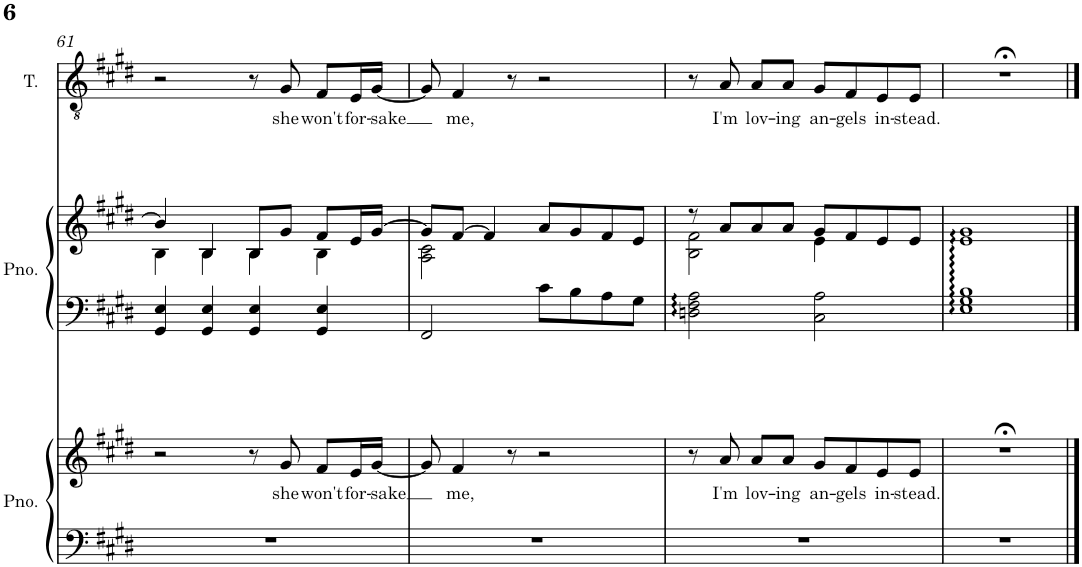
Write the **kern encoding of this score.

**kern	**kern	**text	**kern	**kern	**kern	**text
*part3	*part3	*part3	*part2	*part2	*part1	*part1
*staff5	*staff4	*staff4	*staff3	*staff2	*staff1	*staff1
*I"Piano	*	*	*I"Piano	*	*I"Tenor	*
*I'Pno.	*	*	*I'Pno.	*	*I'T.	*
!!LO:PB:g=z
*clefF4	*clefG2	*	*clefF4	*clefG2	*clefGv2	*
*k[f#c#g#d#]	*k[f#c#g#d#]	*	*k[f#c#g#d#]	*k[f#c#g#d#]	*k[f#c#g#d#]	*
*M4/4	*M4/4	*	*M4/4	*M4/4	*M4/4	*
=61	=61	=61	=61	=61	=61	=61
*	*	*	*	*^	*	*
1r	2r	.	4GG#/ 4E/	4b/]	4B\	2r	.
.	.	.	4GG#/ 4E/	4B/	4B\	.	.
.	8r	.	4GG#/ 4E/	8B/L	4B\	8r	.
!	!	!LO:LY:b	!	!	!	!	!LO:LY:b
.	8g#/	she	.	8g#/J	.	8G#/	she
!	!	!LO:LY:b	!	!	!	!	!LO:LY:b
.	8f#/L	won't	4GG#/ 4E/	8f#/L	4B\	8F#/L	won't
!	!	!LO:LY:b	!	!	!	!	!LO:LY:b
.	16e/L	for-	.	16e/L	.	16E/L	for-
!	!	!LO:LY:b	!	!	!	!	!LO:LY:b
.	[16g#/JJ	-sake	.	[16g#/JJ	.	[16G#/JJ	-sake
=62	=62	=62	=62	=62	=62	=62	=62
1r	8g#/]	.	2FF#/	8g#/L]	2A\ 2c#\	8G#/]	.
!	!	!LO:LY:b	!	!	!	!	!LO:LY:b
.	4f#/	me,	.	[8f#/J	.	4F#/	me,
.	.	.	.	4f#/]	.	.	.
.	8r	.	.	.	.	8r	.
.	2r	.	8c#\L	8a/L	2ryy	2r	.
.	.	.	8B\	8g#/	.	.	.
.	.	.	8A\	8f#/	.	.	.
.	.	.	8G#\J	8e/J	.	.	.
=63	=63	=63	=63	=63	=63	=63	=63
1r	8r	.	2Dn\ 2F#\ 2A\	8r	2B\ 2f#\	8r	.
!	!	!LO:LY:b	!	!	!	!	!LO:LY:b
.	8a/	I'm	.	8a/L	.	8A/	I'm
!	!	!LO:LY:b	!	!	!	!	!LO:LY:b
.	8a/L	lov-	.	8a/	.	8A/L	lov-
!	!	!LO:LY:b	!	!	!	!	!LO:LY:b
.	8a/J	-ing	.	8a/J	.	8A/J	-ing
!	!	!LO:LY:b	!	!	!	!	!LO:LY:b
.	8g#/L	an-	2C#\ 2A\	8g#/L	4e\	8G#/L	an-
!	!	!LO:LY:b	!	!	!	!	!LO:LY:b
.	8f#/	-gels	.	8f#/	.	8F#/	-gels
!	!	!LO:LY:b	!	!	!	!	!LO:LY:b
.	8e/	in-	.	8e/	4ryy	8E/	in-
!	!	!LO:LY:b	!	!	!	!	!LO:LY:b
.	8e/J	-stead.	.	8e/J	.	8E/J	-stead.
*	*	*	*	*v	*v	*	*
=64	=64	=64	=64	=64	=64	=64
1r	1r;<	.	1E 1G# 1B	1e 1g#	1r;<	.
==	==	==	==	==	==	==
*-	*-	*-	*-	*-	*-	*-
